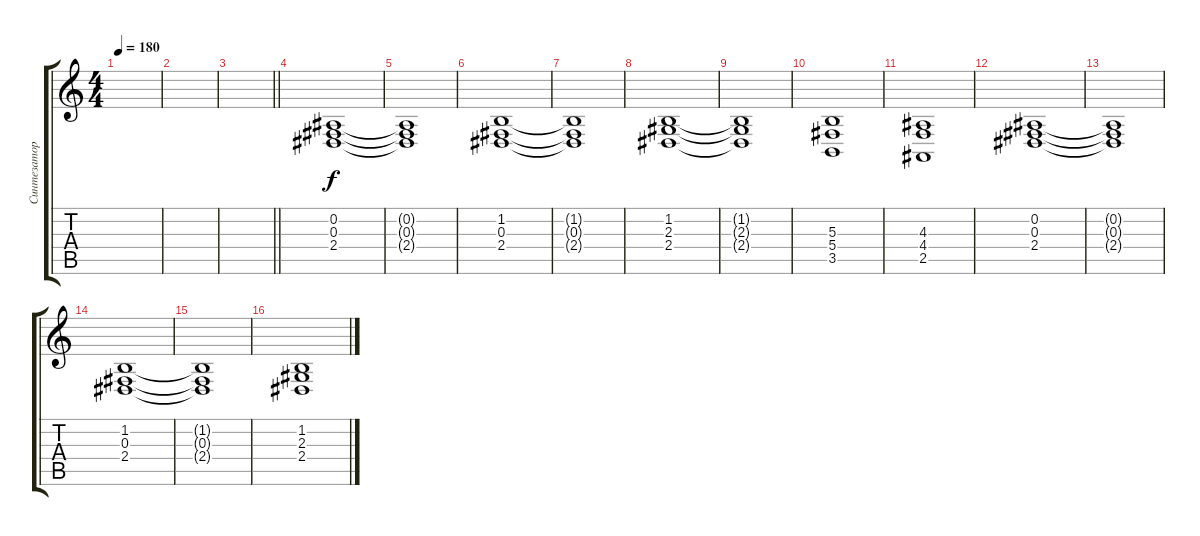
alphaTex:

\track ("Синтезатор I" "Синтезатор") {instrument lead2sawtooth}
\staff {score tabs}
\tuning (Eb4 Bb3 Gb3 Db3 Ab2 Eb2) {hide}
\ts (4 4)
\tempo 180
\clef g2
\ks c
|
|
\barLineRight lightlight
|
(0.2 0.3 2.4).1{dy f} |
(0.2{t} 0.3{t} 2.4{t}).1 |
(1.2 0.3 2.4).1 |
(1.2{t} 0.3{t} 2.4{t}).1 |
(1.2 2.3 2.4).1 |
(1.2{t} 2.3{t} 2.4{t}).1 |
(5.3 5.4 3.5).1 |
(4.3 4.4 2.5).1 |
(0.2 0.3 2.4).1 |
(0.2{t} 0.3{t} 2.4{t}).1 |
(1.2 0.3 2.4).1 |
(1.2{t} 0.3{t} 2.4{t}).1 |
(1.2 2.3 2.4).1
